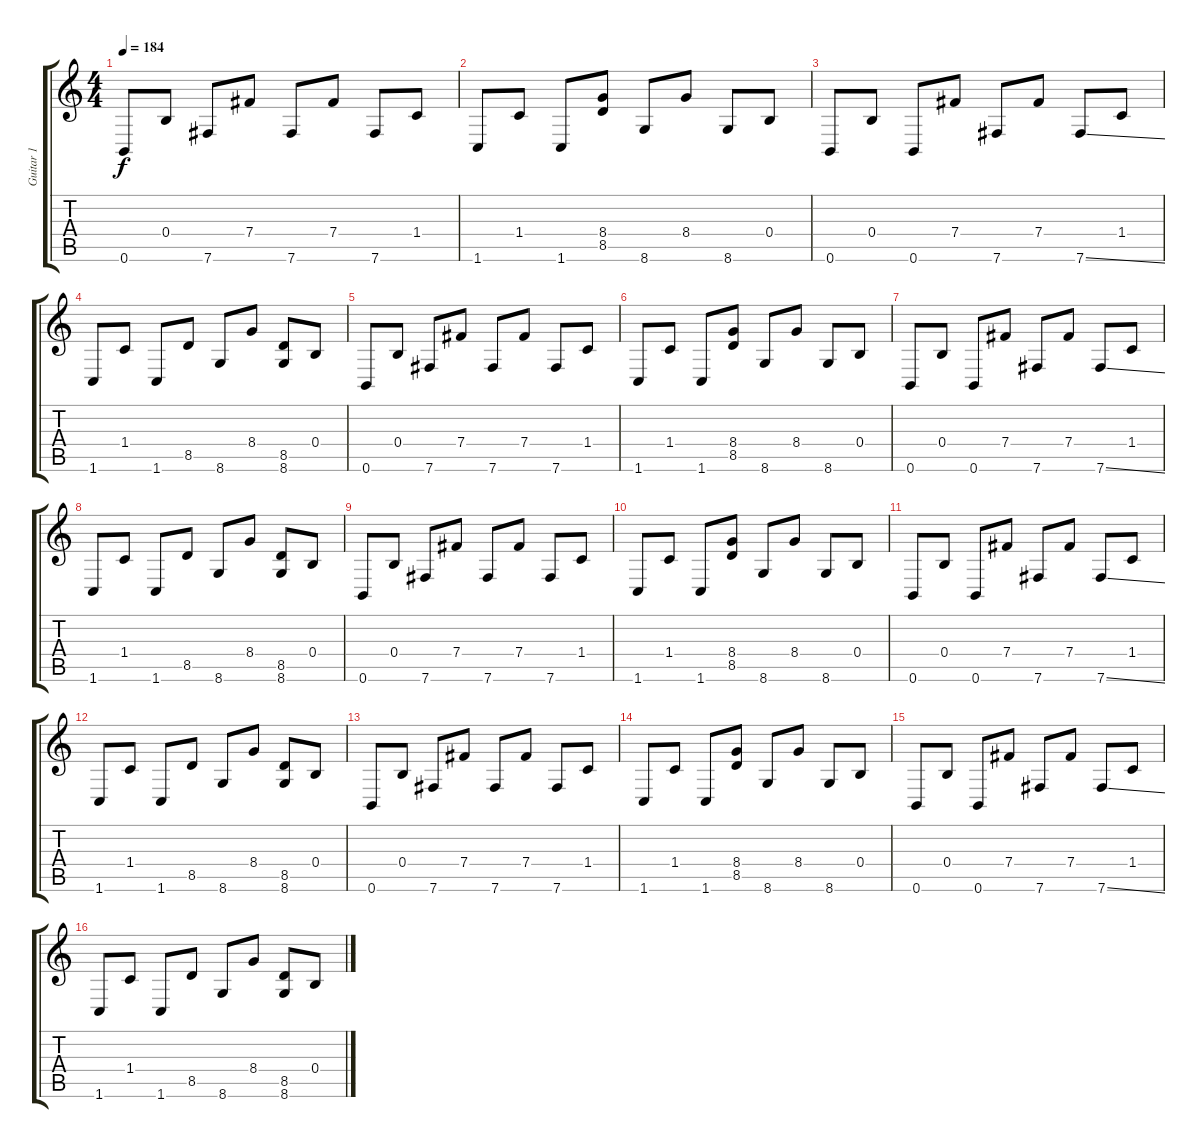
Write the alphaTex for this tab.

\track ("Guitar 1" "Guitar 1") {instrument overdrivenguitar}
\staff {score tabs}
\tuning (Db4 Ab3 E3 B2 Gb2 B1) {hide}
\ts (4 4)
\tempo 184
\clef g2
\ks c
0.6.8{dy f instrument overdrivenguitar} 0.4.8 7.6.8 7.4.8 7.6.8 7.4.8 7.6.8 1.4.8 |
1.6.8 1.4.8 1.6.8 (8.4 8.5).8 8.6.8 8.4.8 8.6.8 0.4.8 |
0.6.8 0.4.8 0.6.8 7.4.8 7.6.8 7.4.8 7.6{ss}.8 1.4.8 |
1.6.8 1.4.8 1.6.8 8.5.8 8.6.8 8.4.8 (8.5 8.6).8 0.4.8 |
0.6.8 0.4.8 7.6.8 7.4.8 7.6.8 7.4.8 7.6.8 1.4.8 |
1.6.8 1.4.8 1.6.8 (8.4 8.5).8 8.6.8 8.4.8 8.6.8 0.4.8 |
0.6.8 0.4.8 0.6.8 7.4.8 7.6.8 7.4.8 7.6{ss}.8 1.4.8 |
1.6.8 1.4.8 1.6.8 8.5.8 8.6.8 8.4.8 (8.5 8.6).8 0.4.8 |
0.6.8 0.4.8 7.6.8 7.4.8 7.6.8 7.4.8 7.6.8 1.4.8 |
1.6.8 1.4.8 1.6.8 (8.4 8.5).8 8.6.8 8.4.8 8.6.8 0.4.8 |
0.6.8 0.4.8 0.6.8 7.4.8 7.6.8 7.4.8 7.6{ss}.8 1.4.8 |
1.6.8 1.4.8 1.6.8 8.5.8 8.6.8 8.4.8 (8.5 8.6).8 0.4.8 |
0.6.8 0.4.8 7.6.8 7.4.8 7.6.8 7.4.8 7.6.8 1.4.8 |
1.6.8 1.4.8 1.6.8 (8.4 8.5).8 8.6.8 8.4.8 8.6.8 0.4.8 |
0.6.8 0.4.8 0.6.8 7.4.8 7.6.8 7.4.8 7.6{ss}.8 1.4.8 |
1.6.8 1.4.8 1.6.8 8.5.8 8.6.8 8.4.8 (8.5 8.6).8 0.4.8
